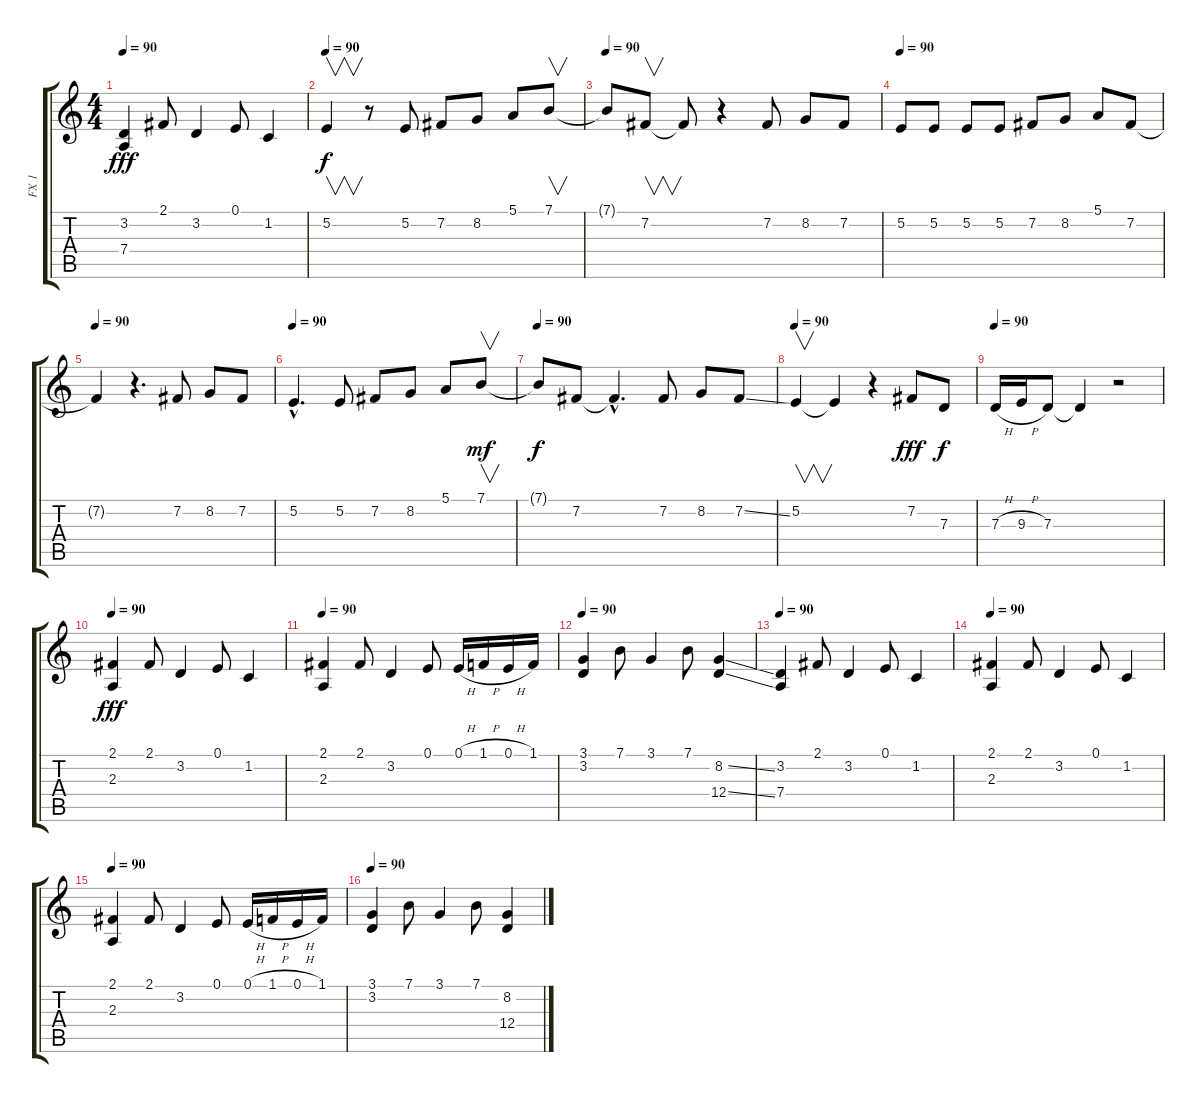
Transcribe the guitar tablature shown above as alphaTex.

\track ("FX 1" "FX 1") {instrument fx4atmosphere}
\staff {score tabs}
\tuning (E4 B3 G3 D3 A2 E2) {hide}
\ts (4 4)
\tempo 90
\clef g2
\ks c
(3.2 7.4).4{dy fff} 2.1.8 3.2.4 0.1.8 1.2.4 |
\tempo 90
5.2.4{v dy f} r.8 5.2.8 7.2.8 8.2.8 5.1.8 7.1.8{v} |
\tempo 90
7.1{t}.8 7.2.8{v} 7.2{t}.8 r.4 7.2.8 8.2.8 7.2.8 |
\tempo 90
5.2.8 5.2.8 5.2.8 5.2.8 7.2.8 8.2.8 5.1.8 7.2.8 |
\tempo 90
7.2{t}.4 r.4{d} 7.2.8 8.2.8 7.2.8 |
\tempo 90
5.2{hac}.4{d} 5.2.8 7.2.8 8.2.8 5.1.8 7.1.8{v dy mf} |
\tempo 90
7.1{t}.8{dy f} 7.2.8 7.2{hac t}.4{d} 7.2.8 8.2.8 7.2{ss}.8 |
\tempo 90
5.2.4{v} 5.2{t}.4 r.4 7.2.8{dy fff} 7.3.8{dy f} |
\tempo 90
7.3{h}.16 9.3{h}.16 7.3.8 7.3{t}.4 r.2 |
\tempo 90
(2.1 2.3).4{dy fff volume 16 balance 13} 2.1.8 3.2.4 0.1.8 1.2.4 |
\tempo 90
(2.1 2.3).4 2.1.8 3.2.4 0.1.8 0.1{h}.16 1.1{h}.16 0.1{h}.16 1.1.16 |
\tempo 90
(3.1 3.2).4 7.1.8 3.1.4 7.1.8 (8.2{ss} 12.4{ss}).4 |
\tempo 90
(3.2 7.4).4 2.1.8 3.2.4 0.1.8 1.2.4 |
\tempo 90
(2.1 2.3).4{balance 13} 2.1.8 3.2.4 0.1.8 1.2.4 |
\tempo 90
(2.1 2.3).4 2.1.8 3.2.4 0.1.8 0.1{h}.16 1.1{h}.16 0.1{h}.16 1.1.16 |
\tempo 90
(3.1 3.2).4 7.1.8 3.1.4 7.1.8 (8.2{ss} 12.4{ss}).4
